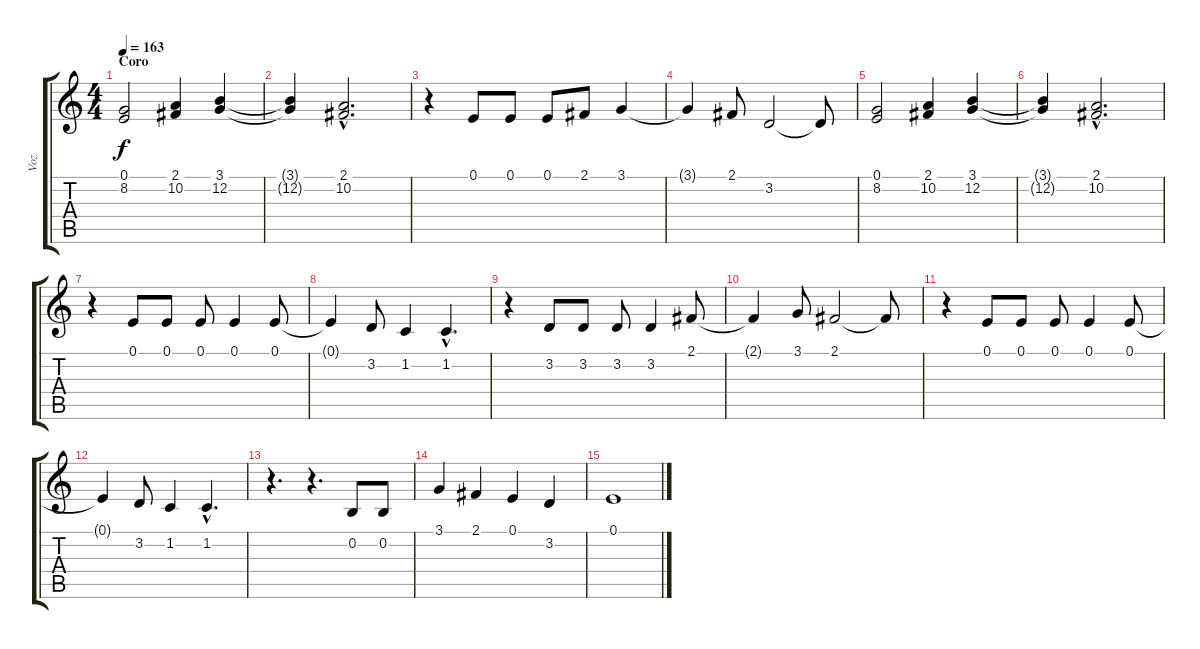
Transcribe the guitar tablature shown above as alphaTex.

\track ("Voz" "Voz") {instrument bassoon}
\staff {score tabs}
\tuning (E4 B3 G3 D3 A2 E2) {hide}
\ts (4 4)
\section ("" "Coro")
\tempo 163
\clef g2
\ks c
(0.1 8.2).2{dy f} (2.1 10.2).4 (3.1 12.2).4 |
(3.1{t} 12.2{t}).4 (2.1{hac} 10.2{hac}).2{d} |
r.4 0.1.8 0.1.8 0.1.8 2.1.8 3.1.4 |
3.1{t}.4 2.1.8 3.2.2 3.2{t}.8 |
(0.1 8.2).2 (2.1 10.2).4 (3.1 12.2).4 |
(3.1{t} 12.2{t}).4 (2.1{hac} 10.2{hac}).2{d} |
r.4 0.1.8 0.1.8 0.1.8 0.1.4 0.1.8 |
0.1{t}.4 3.2.8 1.2.4 1.2{hac}.4{d} |
r.4 3.2.8 3.2.8 3.2.8 3.2.4 2.1.8 |
2.1{t}.4 3.1.8 2.1.2 2.1{t}.8 |
r.4 0.1.8 0.1.8 0.1.8 0.1.4 0.1.8 |
0.1{t}.4 3.2.8 1.2.4 1.2{hac}.4{d} |
r.4{d} r.4{d} 0.2.8 0.2.8 |
3.1.4 2.1.4 0.1.4 3.2.4 |
0.1.1
